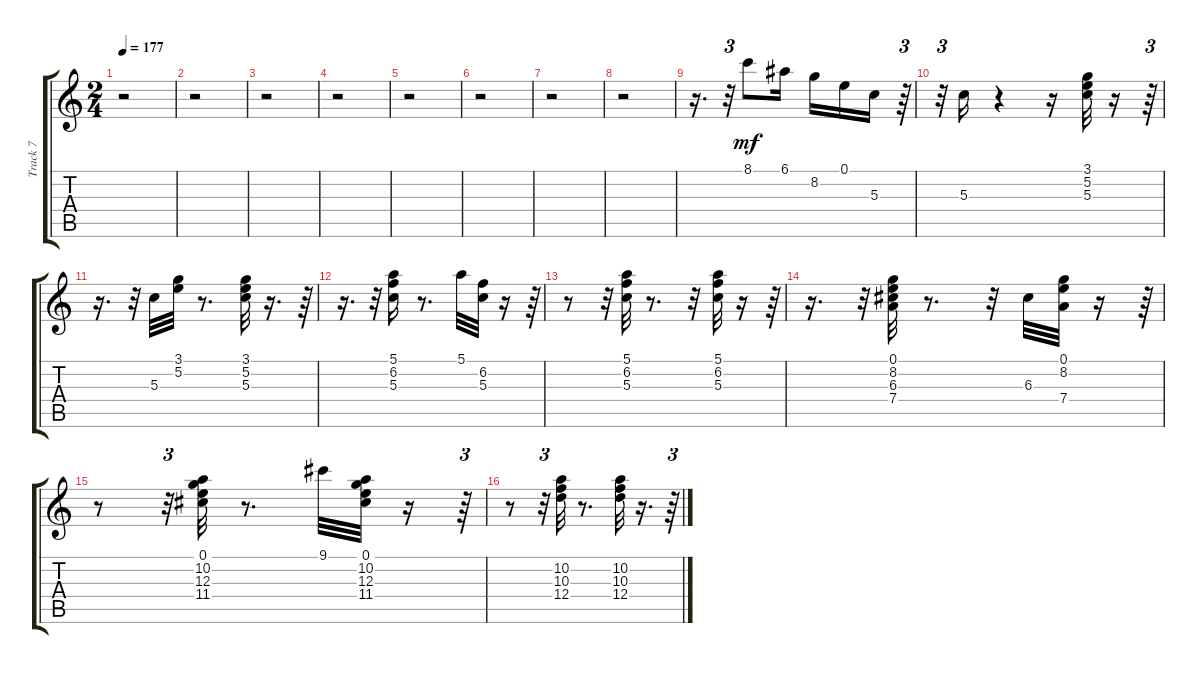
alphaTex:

\track ("Track 7" "Track 7") {instrument acousticguitarnylon}
\staff {score tabs}
\tuning (E4 B3 G3 D3 A2 E2) {hide}
\ts (2 4)
\tempo 177
\clef g2
\ks c
r.2{dy mf} |
r.2 |
r.2 |
r.2 |
r.2 |
r.2 |
r.2 |
r.2 |
r.16{d} r.32{tu (3 2)} 8.1.8 6.1.16 8.2.16 0.1.16 5.3.16 r.64{tu (3 2)} |
r.32{tu (3 2)} 5.3.16 r.4 r.16 (3.1 5.2 5.3).32 r.16 r.64{tu (3 2)} |
r.16{d} r.32{tu (3 2)} 5.3.32 (3.1 5.2).32 r.8{d} (3.1 5.2 5.3).32 r.16{d} r.64{tu (3 2)} |
r.16{d} r.32{tu (3 2)} (5.1 6.2 5.3).16 r.8{d} 5.1.32 (6.2 5.3).32 r.16 r.64{tu (3 2)} |
r.8 r.32{tu (3 2)} (5.1 6.2 5.3).32 r.8{d} r.32 (5.1 6.2 5.3).32 r.16 r.64{tu (3 2)} |
r.16{d} r.32{tu (3 2)} (0.1 8.2 6.3 7.4).32 r.8{d} r.32 6.3.32 (0.1 8.2 7.4).32 r.16 r.64{tu (3 2)} |
r.8 r.32{tu (3 2)} (0.1 10.2 12.3 11.4).32 r.8{d} 9.1.32 (0.1 10.2 12.3 11.4).32 r.16 r.64{tu (3 2)} |
r.8 r.32{tu (3 2)} (10.2 10.3 12.4).32 r.8{d} (10.2 10.3 12.4).32 r.16{d} r.64{tu (3 2)}
